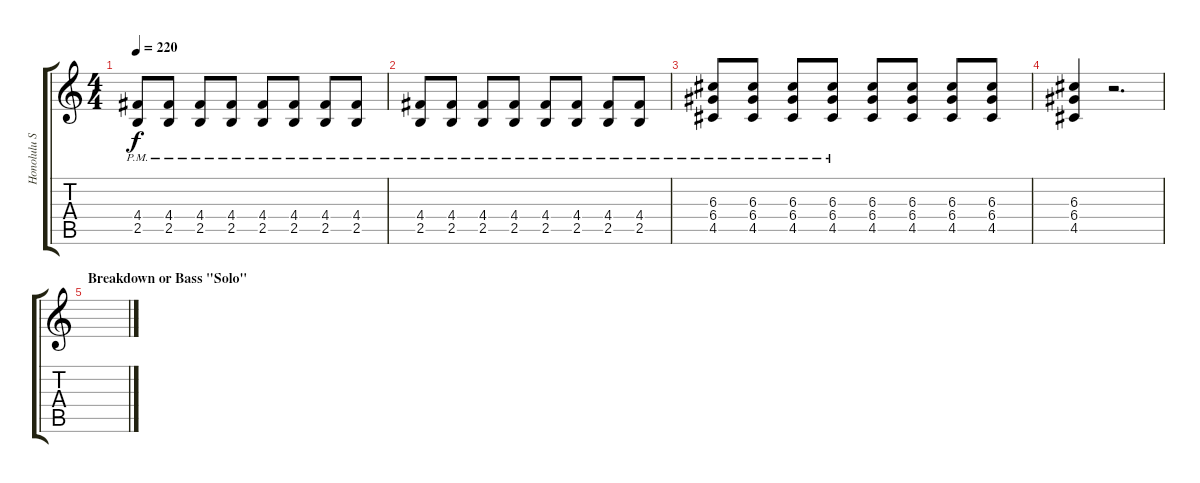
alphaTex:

\track ("Honolulu Silver" "Honolulu S") {instrument distortionguitar}
\staff {score tabs}
\tuning (E4 B3 G3 D3 A2 E2) {hide}
\ts (4 4)
\tempo 220
\clef g2
\ks c
(4.4{pm} 2.5{pm}).8{dy f} (4.4{pm} 2.5{pm}).8 (4.4{pm} 2.5{pm}).8 (4.4{pm} 2.5{pm}).8 (4.4{pm} 2.5{pm}).8 (4.4{pm} 2.5{pm}).8 (4.4{pm} 2.5{pm}).8 (4.4{pm} 2.5{pm}).8 |
(4.4{pm} 2.5{pm}).8 (4.4{pm} 2.5{pm}).8 (4.4{pm} 2.5{pm}).8 (4.4{pm} 2.5{pm}).8 (4.4{pm} 2.5{pm}).8 (4.4{pm} 2.5{pm}).8 (4.4{pm} 2.5{pm}).8 (4.4{pm} 2.5{pm}).8 |
(6.3{pm} 6.4{pm} 4.5{pm}).8 (6.3{pm} 6.4{pm} 4.5{pm}).8 (6.3{pm} 6.4{pm} 4.5{pm}).8 (6.3{pm} 6.4{pm} 4.5{pm}).8 (6.3 6.4 4.5).8 (6.3 6.4 4.5).8 (6.3 6.4 4.5).8 (6.3 6.4 4.5).8 |
(6.3 6.4 4.5).4 r.2{d} |
\section ("" "Breakdown or Bass \"Solo\"")
